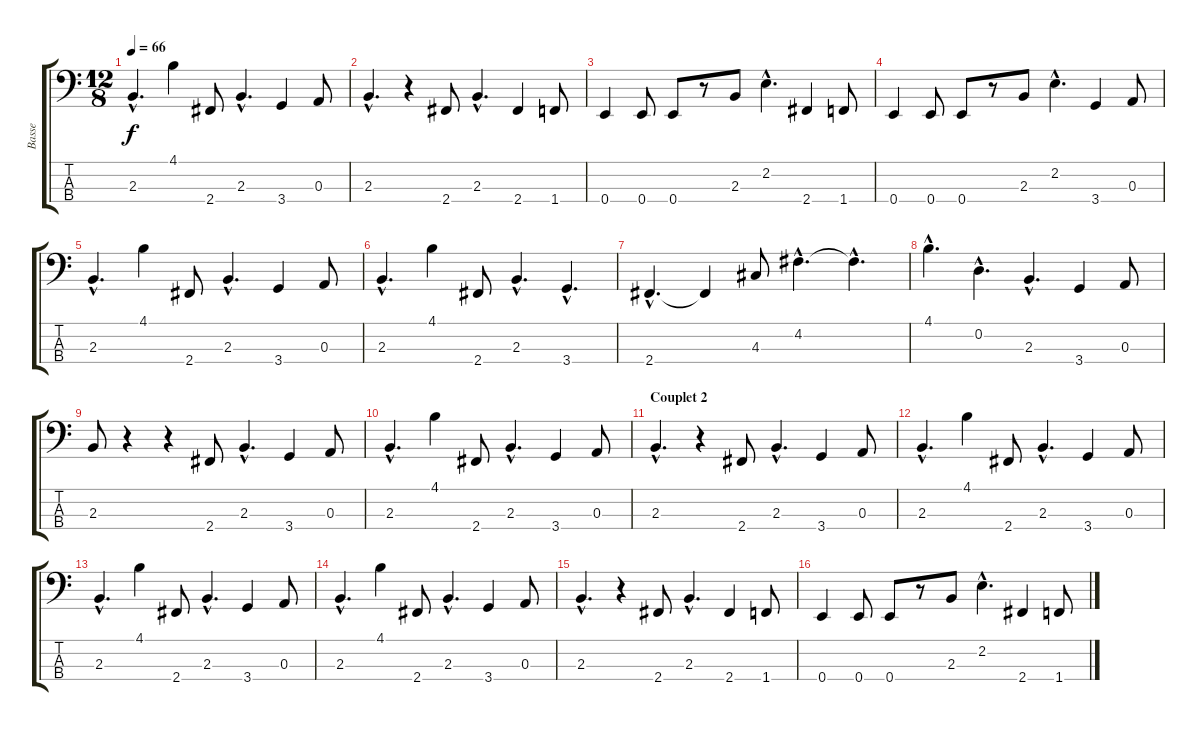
\track ("Basse" "Basse") {instrument electricbassfinger}
\staff {score tabs}
\tuning (G2 D2 A1 E1) {hide}
\ts (12 8)
\tempo 66
\clef f4
\ks c
2.3{hac}.4{d dy f} 4.1.4 2.4.8 2.3{hac}.4{d} 3.4.4 0.3.8 |
2.3{hac}.4{d} r.4 2.4.8 2.3{hac}.4{d} 2.4.4 1.4.8 |
0.4.4 0.4.8 0.4.8 r.8 2.3.8 2.2{hac}.4{d} 2.4.4 1.4.8 |
0.4.4 0.4.8 0.4.8 r.8 2.3.8 2.2{hac}.4{d} 3.4.4 0.3.8 |
2.3{hac}.4{d} 4.1.4 2.4.8 2.3{hac}.4{d} 3.4.4 0.3.8 |
2.3{hac}.4{d} 4.1.4 2.4.8 2.3{hac}.4{d} 3.4{hac}.4{d} |
2.4{hac}.4{d} 2.4{t}.4 4.3.8 4.2{hac}.4{d} 4.2{hac t}.4{d} |
4.1{hac}.4{d} 0.2{hac}.4{d} 2.3{hac}.4{d} 3.4.4 0.3.8 |
2.3.8 r.4 r.4 2.4.8 2.3{hac}.4{d} 3.4.4 0.3.8 |
2.3{hac}.4{d} 4.1.4 2.4.8 2.3{hac}.4{d} 3.4.4 0.3.8 |
\section ("" "Couplet 2")
2.3{hac}.4{d} r.4 2.4.8 2.3{hac}.4{d} 3.4.4 0.3.8 |
2.3{hac}.4{d} 4.1.4 2.4.8 2.3{hac}.4{d} 3.4.4 0.3.8 |
2.3{hac}.4{d} 4.1.4 2.4.8 2.3{hac}.4{d} 3.4.4 0.3.8 |
2.3{hac}.4{d} 4.1.4 2.4.8 2.3{hac}.4{d} 3.4.4 0.3.8 |
2.3{hac}.4{d} r.4 2.4.8 2.3{hac}.4{d} 2.4.4 1.4.8 |
0.4.4 0.4.8 0.4.8 r.8 2.3.8 2.2{hac}.4{d} 2.4.4 1.4.8
